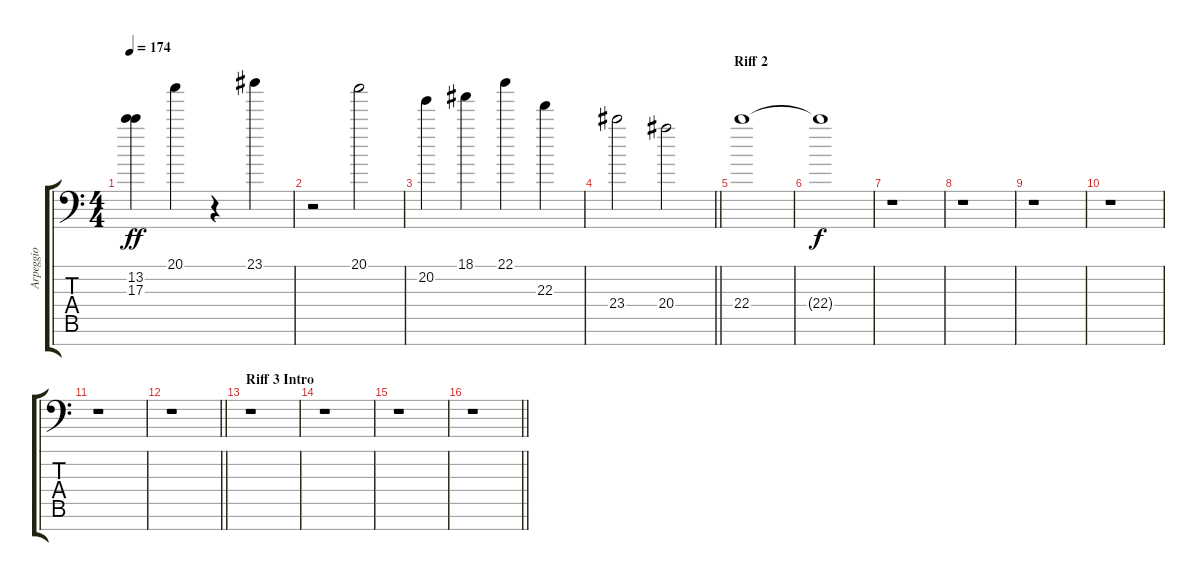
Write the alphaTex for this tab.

\track ("Arpeggio" "Arpeggio") {instrument synthbass1}
\staff {score tabs}
\tuning (E4 B3 G3 D3 A2 E2 C-1) {hide}
\ts (4 4)
\tempo 174
\clef f4
\ks c
(13.2 17.3).4{dy ff} 20.1.4 r.4 23.1.4 |
r.2 20.1.2 |
20.2.4 18.1.4 22.1.4 22.3.4 |
\barLineRight lightlight
23.4.2 20.4.2 |
\section ("" "Riff 2")
22.4.1 |
22.4{t}.1{dy f} |
r.1 |
r.1 |
r.1 |
r.1 |
r.1 |
\barLineRight lightlight
r.1 |
\section ("" "Riff 3 Intro")
r.1 |
r.1 |
r.1 |
\barLineRight lightlight
r.1
